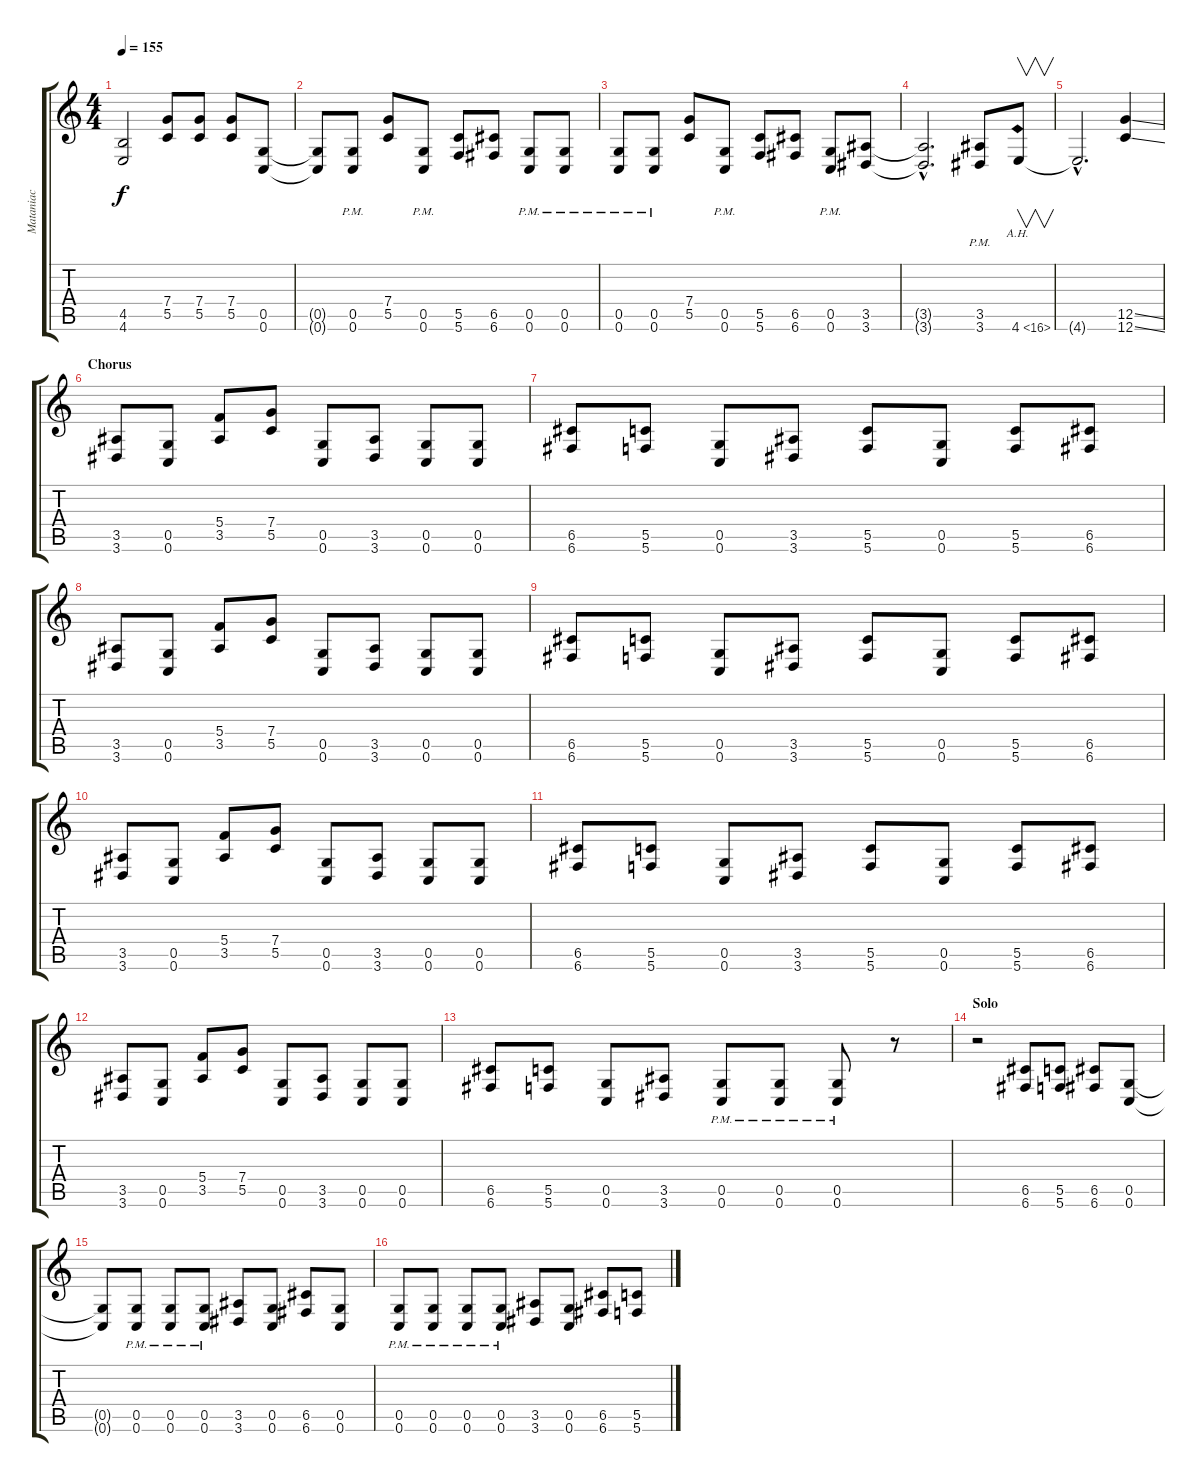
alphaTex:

\track ("Mataniac" "Mataniac") {instrument distortionguitar}
\staff {score tabs}
\tuning (D4 A3 F3 C3 G2 C2) {hide}
\ts (4 4)
\tempo 155
\clef g2
\ks c
(4.5{t} 4.6{t}).2{dy f} (7.4 5.5).8 (7.4 5.5).8 (7.4 5.5).8 (0.5 0.6).8 |
(0.5{t} 0.6{t}).8 (0.5{pm} 0.6{pm}).8 (7.4 5.5).8 (0.5{pm} 0.6{pm}).8 (5.5 5.6).8 (6.5 6.6).8 (0.5{pm} 0.6{pm}).8 (0.5{pm} 0.6{pm}).8 |
(0.5{pm} 0.6{pm}).8 (0.5{pm} 0.6{pm}).8 (7.4 5.5).8 (0.5{pm} 0.6{pm}).8 (5.5 5.6).8 (6.5 6.6).8 (0.5{pm} 0.6{pm}).8 (3.5 3.6).8 |
(3.5{hac t} 3.6{hac t}).2{d} (3.5{pm} 3.6{pm}).8 4.6{ah 12}.8{v} |
4.6{hac t}.2{d} (12.5{ss} 12.6{ss}).4 |
\section ("" "Chorus")
(3.5 3.6).8 (0.5 0.6).8 (5.4 3.5).8 (7.4 5.5).8 (0.5 0.6).8 (3.5 3.6).8 (0.5 0.6).8 (0.5 0.6).8 |
(6.5 6.6).8 (5.5 5.6).8 (0.5 0.6).8 (3.5 3.6).8 (5.5 5.6).8 (0.5 0.6).8 (5.5 5.6).8 (6.5 6.6).8 |
(3.5 3.6).8 (0.5 0.6).8 (5.4 3.5).8 (7.4 5.5).8 (0.5 0.6).8 (3.5 3.6).8 (0.5 0.6).8 (0.5 0.6).8 |
(6.5 6.6).8 (5.5 5.6).8 (0.5 0.6).8 (3.5 3.6).8 (5.5 5.6).8 (0.5 0.6).8 (5.5 5.6).8 (6.5 6.6).8 |
(3.5 3.6).8 (0.5 0.6).8 (5.4 3.5).8 (7.4 5.5).8 (0.5 0.6).8 (3.5 3.6).8 (0.5 0.6).8 (0.5 0.6).8 |
(6.5 6.6).8 (5.5 5.6).8 (0.5 0.6).8 (3.5 3.6).8 (5.5 5.6).8 (0.5 0.6).8 (5.5 5.6).8 (6.5 6.6).8 |
(3.5 3.6).8 (0.5 0.6).8 (5.4 3.5).8 (7.4 5.5).8 (0.5 0.6).8 (3.5 3.6).8 (0.5 0.6).8 (0.5 0.6).8 |
(6.5 6.6).8 (5.5 5.6).8 (0.5 0.6).8 (3.5 3.6).8 (0.5{pm} 0.6{pm}).8 (0.5{pm} 0.6{pm}).8 (0.5{pm} 0.6{pm}).8 r.8 |
\section ("" "Solo")
r.2 (6.5 6.6).8 (5.5 5.6).8 (6.5 6.6).8 (0.5 0.6).8 |
(0.5{t} 0.6{t}).8 (0.5{pm} 0.6{pm}).8 (0.5{pm} 0.6{pm}).8 (0.5{pm} 0.6{pm}).8 (3.5 3.6).8 (0.5 0.6).8 (6.5 6.6).8 (0.5 0.6).8 |
(0.5{pm} 0.6{pm}).8 (0.5{pm} 0.6{pm}).8 (0.5{pm} 0.6{pm}).8 (0.5{pm} 0.6{pm}).8 (3.5 3.6).8 (0.5 0.6).8 (6.5 6.6).8 (5.5 5.6).8
